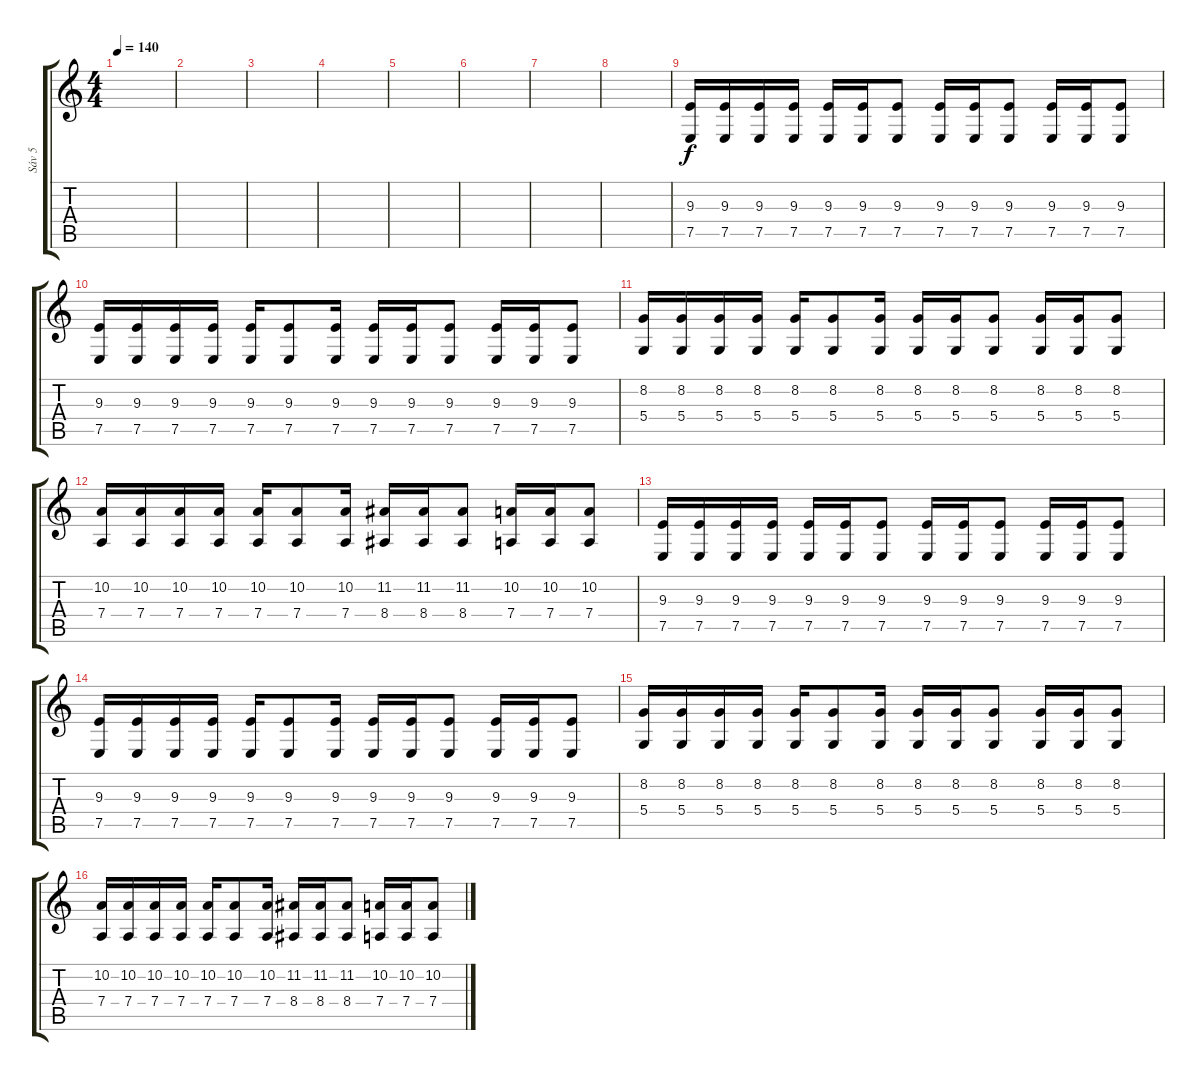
\track ("Sáv 5" "Sáv 5") {instrument lead2sawtooth}
\staff {score tabs}
\tuning (E4 B3 G3 D3 A2 E2) {hide}
\ts (4 4)
\tempo 140
\clef g2
\ks c
|
|
|
|
|
|
|
|
(9.3 7.5).16 (9.3 7.5).16 (9.3 7.5).16 (9.3 7.5).16 (9.3 7.5).16 (9.3 7.5).16 (9.3 7.5).8 (9.3 7.5).16 (9.3 7.5).16 (9.3 7.5).8 (9.3 7.5).16 (9.3 7.5).16 (9.3 7.5).8 |
(9.3 7.5).16 (9.3 7.5).16 (9.3 7.5).16 (9.3 7.5).16 (9.3 7.5).16 (9.3 7.5).8 (9.3 7.5).16 (9.3 7.5).16 (9.3 7.5).16 (9.3 7.5).8 (9.3 7.5).16 (9.3 7.5).16 (9.3 7.5).8 |
(8.2 5.4).16 (8.2 5.4).16 (8.2 5.4).16 (8.2 5.4).16 (8.2 5.4).16 (8.2 5.4).8 (8.2 5.4).16 (8.2 5.4).16 (8.2 5.4).16 (8.2 5.4).8 (8.2 5.4).16 (8.2 5.4).16 (8.2 5.4).8 |
(10.2 7.4).16 (10.2 7.4).16 (10.2 7.4).16 (10.2 7.4).16 (10.2 7.4).16 (10.2 7.4).8 (10.2 7.4).16 (11.2 8.4).16 (11.2 8.4).16 (11.2 8.4).8 (10.2 7.4).16 (10.2 7.4).16 (10.2 7.4).8 |
(9.3 7.5).16 (9.3 7.5).16 (9.3 7.5).16 (9.3 7.5).16 (9.3 7.5).16 (9.3 7.5).16 (9.3 7.5).8 (9.3 7.5).16 (9.3 7.5).16 (9.3 7.5).8 (9.3 7.5).16 (9.3 7.5).16 (9.3 7.5).8 |
(9.3 7.5).16 (9.3 7.5).16 (9.3 7.5).16 (9.3 7.5).16 (9.3 7.5).16 (9.3 7.5).8 (9.3 7.5).16 (9.3 7.5).16 (9.3 7.5).16 (9.3 7.5).8 (9.3 7.5).16 (9.3 7.5).16 (9.3 7.5).8 |
(8.2 5.4).16 (8.2 5.4).16 (8.2 5.4).16 (8.2 5.4).16 (8.2 5.4).16 (8.2 5.4).8 (8.2 5.4).16 (8.2 5.4).16 (8.2 5.4).16 (8.2 5.4).8 (8.2 5.4).16 (8.2 5.4).16 (8.2 5.4).8 |
(10.2 7.4).16 (10.2 7.4).16 (10.2 7.4).16 (10.2 7.4).16 (10.2 7.4).16 (10.2 7.4).8 (10.2 7.4).16 (11.2 8.4).16 (11.2 8.4).16 (11.2 8.4).8 (10.2 7.4).16 (10.2 7.4).16 (10.2 7.4).8
